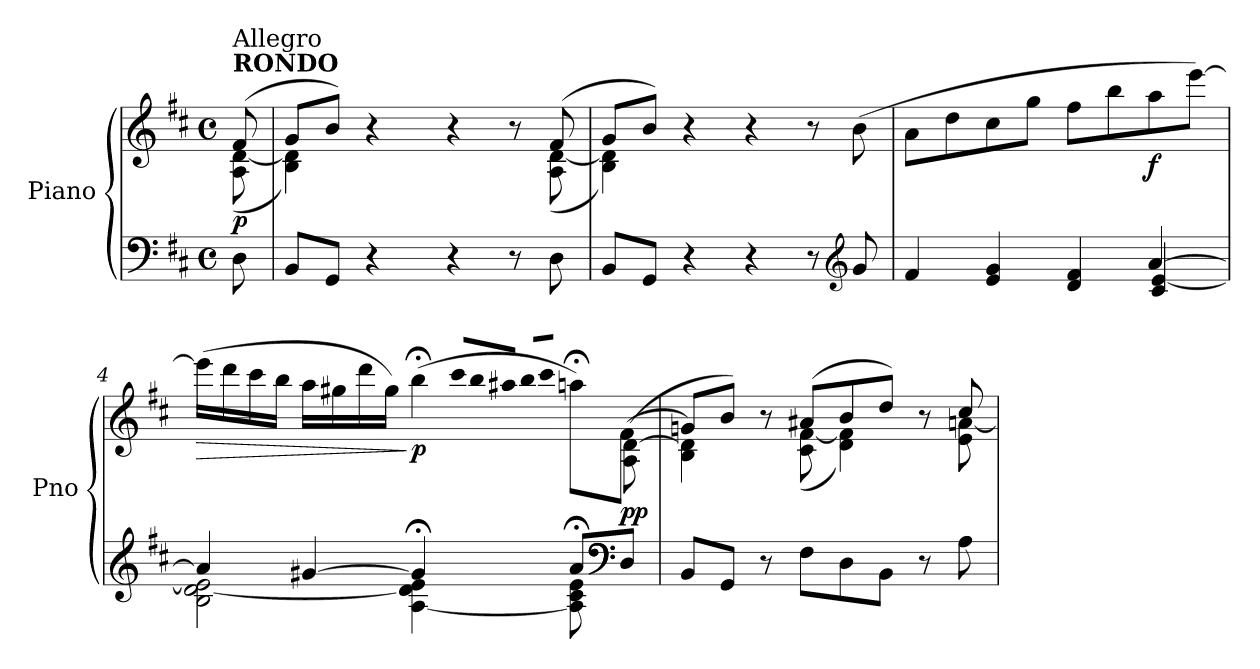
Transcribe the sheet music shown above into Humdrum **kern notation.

**kern	**kern	**dynam
*part1	*part1	*part1
*staff2	*staff1	*staff1/2
*I"Piano	*	*
*I'Pno	*	*
*clefF4	*clefG2	*
*k[f#c#]	*k[f#c#]	*
*M4/4	*M4/4	*
*met(c)	*met(c)	*
=	=	=
*	*^	*
!	!LO:TX:a:B:t=RONDO	!	!
!	!LO:TX:a:t=Allegro	!	!
!	!	!	!LO:DY:b
8D\	(>8f#/	(<8A\ [8d\	p
=1	=1	=1	=1
8BB/L	8g/L	4B\ 4d\])	.
8GG/J	8b/J)	.	.
4r	4r	8ryy	.
*	*v	*v	*
4r	4r	.
8r	8r	.
*	*^	*
8D\	(>8f#/	(<8A\ [8d\	.
=2	=2	=2	=2
8BB/L	8g/L	4B\ 4d\])	.
8GG/J	8b/J)	.	.
4r	4r	2.ryy	.
4r	4r	.	.
8r	8r	.	.
*clefG2	*	*	*
!	!	!	!LO:DY:b
8g/	(>8b\	.	other-dynamics
*	*v	*v	*
=3	=3	=3
*^	*	*
4f#/	2.ryy	8a\L	.
.	.	8dd\	.
4e/ 4g/	.	8cc#\	.
.	.	8gg\J	.
4d/ 4f#/	.	8ff#\L	.
.	.	8bb\	.
!	!	!	!LO:DY:b
[4a/	4c#/ [4e/	8aa\	f
.	.	[8eee\J)	.
!!LO:LB:g=z
=4	=4	=4	=4
!	!	!	!LO:HP:b
*	*	*^	*
*	*	*	*^	*
4a/]	2B\ [2d\ 2e\]	(>16eee\LL]	8ryy	2..ryy	>
.	.	16ddd\	.	.	.
.	.	16ccc#\	16ryy@	.	.
.	.	16bb\JJ	16ryy@	.	.
[4g#X/	.	16aa\LL	16ryy@	.	.
.	.	16gg#X\	16ryy@	.	.
.	.	16ddd\	16ryy@	.	.
.	.	16gg#\JJ)	16ryy@	.	.
!	!	!	!	!	!LO:DY:n=1:b
4g#;</]	[4A\ 4d\] 4e\	(<4bb;\	8ryy@	.	] p
*	*	*	*Xtuplet	*	*
!	!	!	!LO:N:vis=16	!	!
.	.	.	960%17ccc#/LL	.	.
!	!	!	!LO:N:vis=16	!	!
.	.	.	960%17bb/	.	.
!	!	!	!LO:N:vis=16	!	!
.	.	.	960%17aa#X/JJ	.	.
!	!	!	!LO:N:vis=8	!	!
.	.	.	640%23bb/L	.	.
!	!	!	!LO:N:vis=8	!	!
.	.	.	640%23ccc#/J	.	.
8a;</L	8A\] 8c#\ 8e\	8aan;\L)	4ryy	.	.
*clefF4	*	*	*	*	*
!	!	!	!	!	!LO:DY:n=2:b
8D/J	8ryy	(<8f#\J	.	(<8A\ [8d\	pp
*v	*v	*	*	*	*
*	*	*v	*v	*
!!LO:LB:g=z
=5	=5	=5	=5
8BB/L	8gn/L	4B\ 4d\])	.
8GG/J	8b/J)	.	.
8r	8r	8ryy	.
8F#\L	(>8a#X/L	(<8c#\ [8f#\	.
!	!	!	!LO:DY:b
8D\	8b/	4d\ 4f#\])	other-dynamics
8BB\J	8dd/J)	.	.
8r	8r	8ryy	.
8A\	8cc#/	8e\ [8an\	.
*	*v	*v	*
=	=	=
*-	*-	*-
